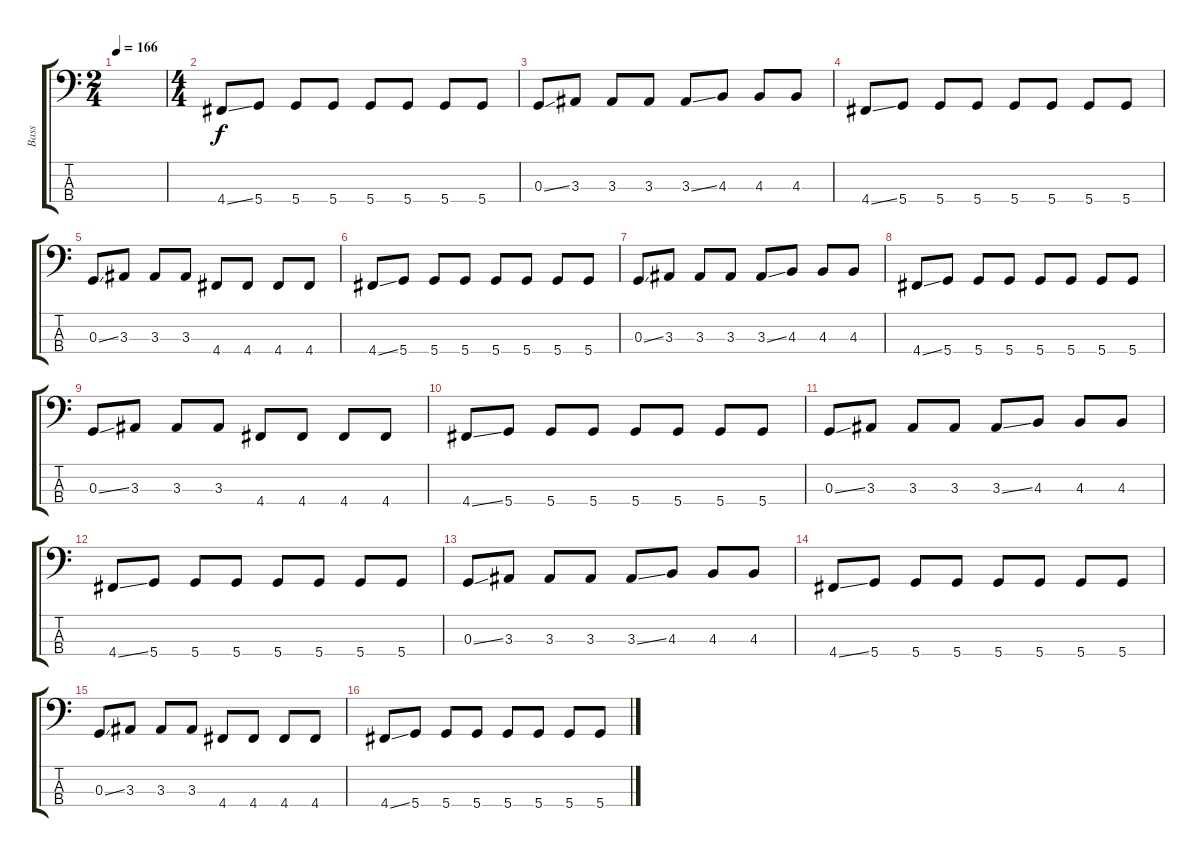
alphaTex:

\track ("Bass" "Bass") {instrument electricbasspick}
\staff {score tabs}
\tuning (F2 C2 G1 D1) {hide}
\ts (2 4)
\tempo 166
\clef f4
\ks c
|
\ts (4 4)
4.4{ss}.8 5.4.8 5.4.8 5.4.8 5.4.8 5.4.8 5.4.8 5.4.8 |
0.3{ss}.8 3.3.8 3.3.8 3.3.8 3.3{ss}.8 4.3.8 4.3.8 4.3.8 |
4.4{ss}.8 5.4.8 5.4.8 5.4.8 5.4.8 5.4.8 5.4.8 5.4.8 |
0.3{ss}.8 3.3.8 3.3.8 3.3.8 4.4.8 4.4.8 4.4.8 4.4.8 |
4.4{ss}.8 5.4.8 5.4.8 5.4.8 5.4.8 5.4.8 5.4.8 5.4.8 |
0.3{ss}.8 3.3.8 3.3.8 3.3.8 3.3{ss}.8 4.3.8 4.3.8 4.3.8 |
4.4{ss}.8 5.4.8 5.4.8 5.4.8 5.4.8 5.4.8 5.4.8 5.4.8 |
0.3{ss}.8 3.3.8 3.3.8 3.3.8 4.4.8 4.4.8 4.4.8 4.4.8 |
4.4{ss}.8 5.4.8 5.4.8 5.4.8 5.4.8 5.4.8 5.4.8 5.4.8 |
0.3{ss}.8 3.3.8 3.3.8 3.3.8 3.3{ss}.8 4.3.8 4.3.8 4.3.8 |
4.4{ss}.8 5.4.8 5.4.8 5.4.8 5.4.8 5.4.8 5.4.8 5.4.8 |
0.3{ss}.8 3.3.8 3.3.8 3.3.8 3.3{ss}.8 4.3.8 4.3.8 4.3.8 |
4.4{ss}.8 5.4.8 5.4.8 5.4.8 5.4.8 5.4.8 5.4.8 5.4.8 |
0.3{ss}.8 3.3.8 3.3.8 3.3.8 4.4.8 4.4.8 4.4.8 4.4.8 |
4.4{ss}.8 5.4.8 5.4.8 5.4.8 5.4.8 5.4.8 5.4.8 5.4.8
